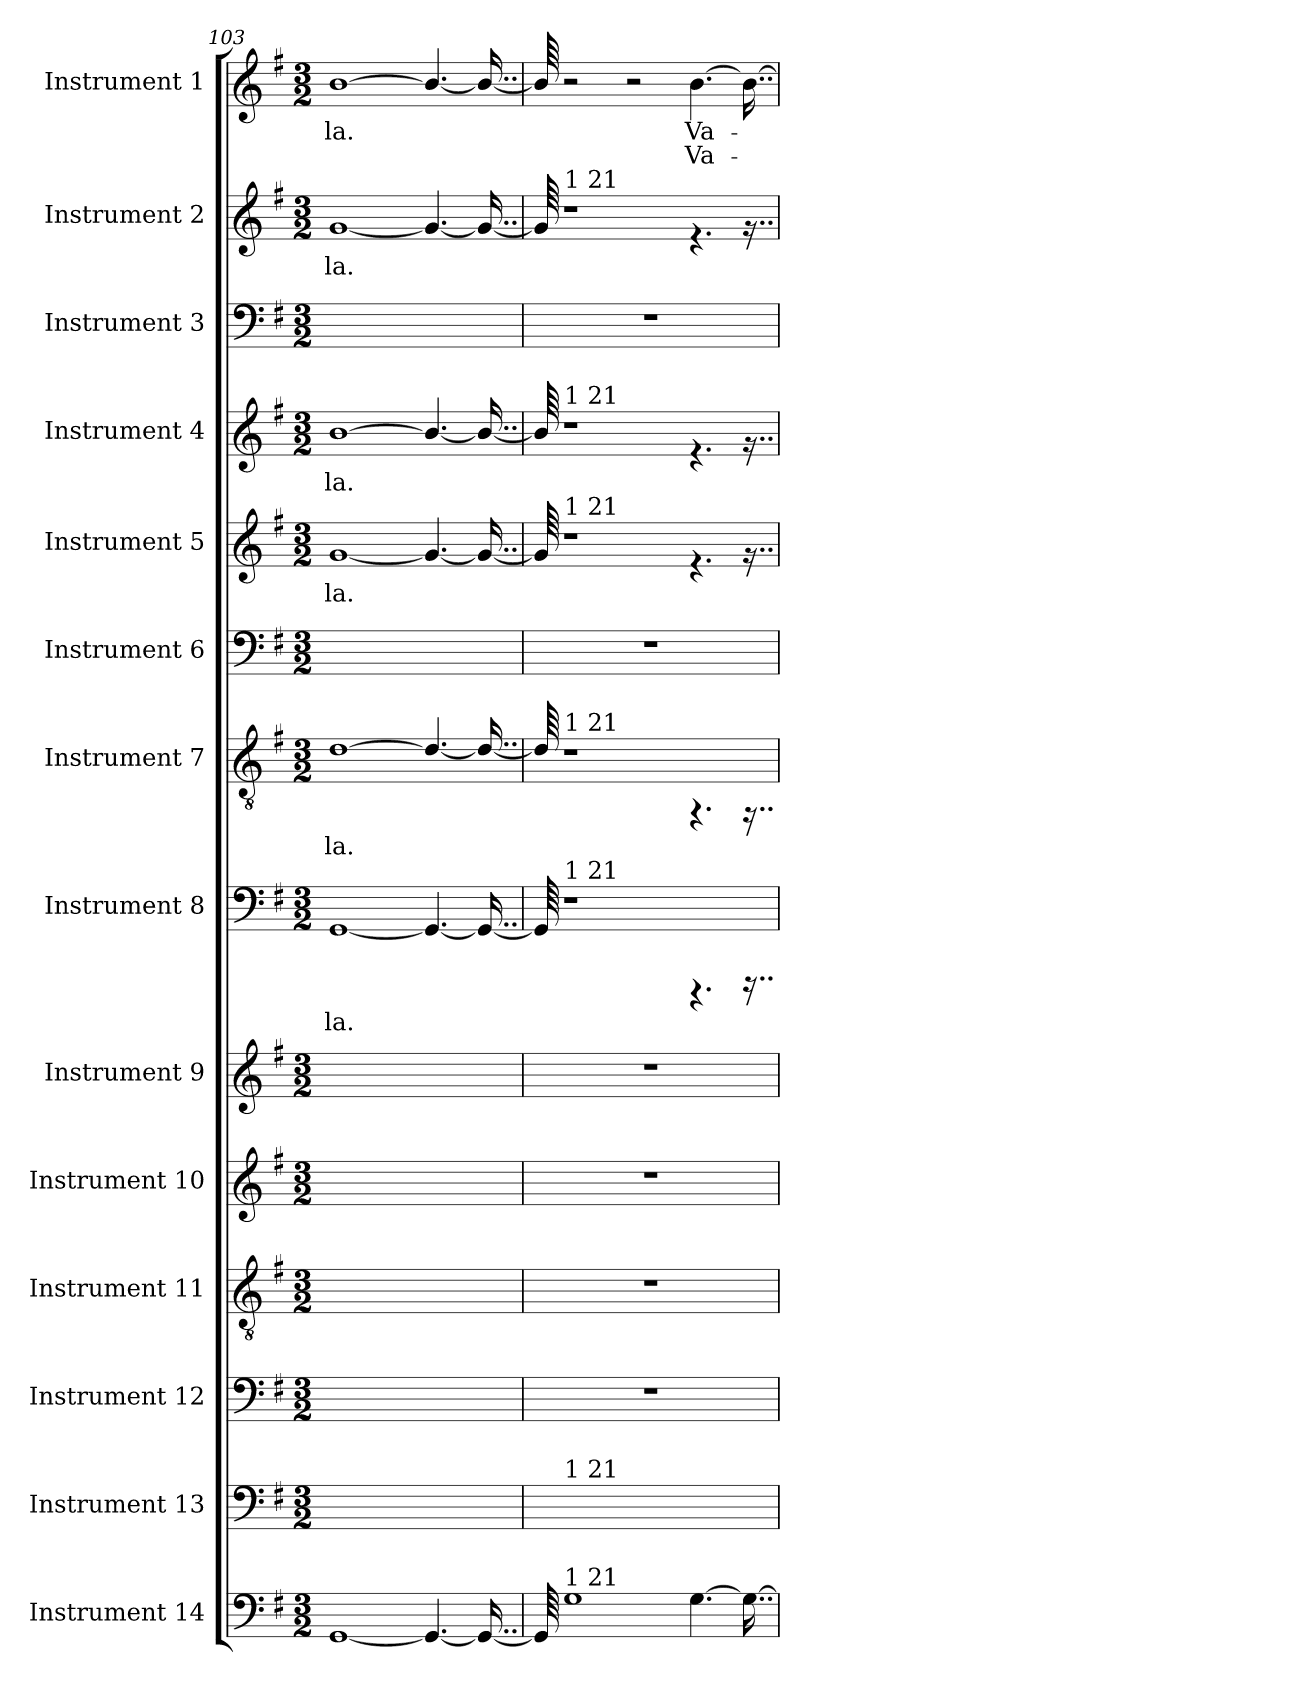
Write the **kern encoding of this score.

**kern	**kern	**kern	**kern	**kern	**kern	**kern	**text	**kern	**text	**kern	**kern	**text	**kern	**text	**kern	**kern	**text	**kern	**text	**text
*part14	*part13	*part12	*part11	*part10	*part9	*part8	*part8	*part7	*part7	*part6	*part5	*part5	*part4	*part4	*part3	*part2	*part2	*part1	*part1	*part1
*staff14	*staff13	*staff12	*staff11	*staff10	*staff9	*staff8	*staff8	*staff7	*staff7	*staff6	*staff5	*staff5	*staff4	*staff4	*staff3	*staff2	*staff2	*staff1	*staff1	*staff1
*I"Instrument 14	*I"Instrument 13	*I"Instrument 12	*I"Instrument 11	*I"Instrument 10	*I"Instrument 9	*I"Instrument 8	*	*I"Instrument 7	*	*I"Instrument 6	*I"Instrument 5	*	*I"Instrument 4	*	*I"Instrument 3	*I"Instrument 2	*	*I"Instrument 1	*	*
*clefF4	*clefF4	*clefF4	*clefGv2	*clefG2	*clefG2	*clefF4	*	*clefGv2	*	*clefF4	*clefG2	*	*clefG2	*	*clefF4	*clefG2	*	*clefG2	*	*
*k[f#]	*k[f#]	*k[f#]	*k[f#]	*k[f#]	*k[f#]	*k[f#]	*	*k[f#]	*	*k[f#]	*k[f#]	*	*k[f#]	*	*k[f#]	*k[f#]	*	*k[f#]	*	*
*G:	*G:	*G:	*G:	*G:	*G:	*G:	*	*G:	*	*G:	*G:	*	*G:	*	*G:	*G:	*	*G:	*	*
*M3/2	*M3/2	*M3/2	*M3/2	*M3/2	*M3/2	*M3/2	*	*M3/2	*	*M3/2	*M3/2	*	*M3/2	*	*M3/2	*M3/2	*	*M3/2	*	*
=103	=103	=103	=103	=103	=103	=103	=103	=103	=103	=103	=103	=103	=103	=103	=103	=103	=103	=103	=103	=103
64ryy	26880%40319ryy	26880%40319ryy	26880%40319ryy	26880%40319ryy	26880%40319ryy	64ryy	.	64ryy	.	26880%40319ryy	64ryy	.	64ryy	.	26880%40319ryy	64ryy	.	64ryy	.	.
!	!	!	!	!	!	!	!LO:LY:b:rj	!	!LO:LY:b:rj	!	!	!LO:LY:b:rj	!	!LO:LY:b:rj	!	!	!LO:LY:b:rj	!	!LO:LY:b:cj	!
[<1GG	.	.	.	.	.	[<1GG	-la.	[<1d	-la.	.	[<1g	-la.	[<1b	-la.	.	[<1g	-la.	[<1b	-la.	.
4.GG/_<	.	.	.	.	.	4.GG/_<	.	4.d/_<	.	.	4.g/_<	.	4.b/_<	.	.	4.g/_<	.	4.b/_<	.	.
16..GG/_<	.	.	.	.	.	16..GG/_<	.	16..d/_<	.	.	16..g/_<	.	16..b/_<	.	.	16..g/_<	.	16..b/_<	.	.
.	26880ryy	26880ryy	26880ryy	26880ryy	26880ryy	.	.	.	.	26880ryy	.	.	.	.	26880ryy	.	.	.	.	.
!!LO:PB:g=z
=104	=104	=104	=104	=104	=104	=104	=104	=104	=104	=104	=104	=104	=104	=104	=104	=104	=104	=104	=104	=104
64GG/]	64ryy	1.r	1.r	1.r	1.r	64GG/]	.	64d/]	.	1.r	64g/]	.	64b/]	.	1.r	64g/]	.	64b/]	.	.
!	!	!	!	!	!	!	!	!	!	!	!	!	!	!	!	!LO:TX:a:t=1 21	!	!	!	!
!	!	!	!	!	!	!	!	!	!	!	!	!	!LO:TX:a:t=1 21	!	!	!	!	!	!	!
!	!	!	!	!	!	!	!	!	!	!	!LO:TX:a:t=1 21	!	!	!	!	!	!	!	!	!
!	!	!	!	!	!	!	!	!LO:TX:a:t=1 21	!	!	!	!	!	!	!	!	!	!	!	!
!	!	!	!	!	!	!LO:TX:a:t=1 21	!	!	!	!	!	!	!	!	!	!	!	!	!	!
!	!LO:TX:a:t=1 21	!	!	!	!	!	!	!	!	!	!	!	!	!	!	!	!	!	!	!
!LO:TX:a:t=1 21	!	!	!	!	!	!	!	!	!	!	!	!	!	!	!	!	!	!	!	!
1G	1ryy	.	.	.	.	1r	.	1r	.	.	1r	.	1r	.	.	1r	.	2r	.	.
.	.	.	.	.	.	.	.	.	.	.	.	.	.	.	.	.	.	2r	.	.
!	!	!	!	!	!	!	!	!	!	!	!	!	!	!	!	!	!	!	!LO:LY:b:cj	!LO:LY:b:cj
[>4.G\	64%31ryy	.	.	.	.	4.rCCC	.	4.rFF	.	.	4.rf	.	4.rf	.	.	4.rf	.	[>4.b\	Va-	-Va-
16..G\_>	.	.	.	.	.	16..rCCC	.	16..rFF	.	.	16..rf	.	16..rf	.	.	16..rf	.	16..b\_>	.	.
=	=	=	=	=	=	=	=	=	=	=	=	=	=	=	=	=	=	=	=	=
*-	*-	*-	*-	*-	*-	*-	*-	*-	*-	*-	*-	*-	*-	*-	*-	*-	*-	*-	*-	*-
